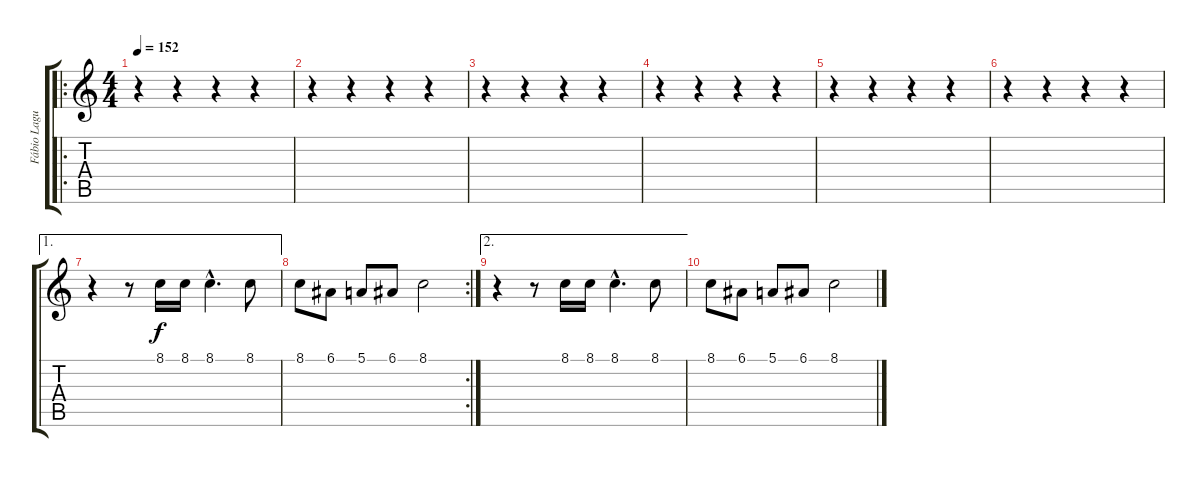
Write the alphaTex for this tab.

\track ("Fábio Laguna" "Fábio Lagu") {instrument flute}
\staff {score tabs}
\tuning (E4 B3 G3 D3 A2 E2) {hide}
\ro
\ts (4 4)
\tempo 152
\clef g2
\ks c
r.4{dy f instrument flute} r.4 r.4 r.4 |
r.4 r.4 r.4 r.4 |
r.4 r.4 r.4 r.4 |
r.4 r.4 r.4 r.4 |
r.4 r.4 r.4 r.4 |
r.4 r.4 r.4 r.4 |
\ae 1
r.4 r.8 8.1.16 8.1.16 8.1{hac}.4{d} 8.1.8 |
\rc 2
8.1.8 6.1.8 5.1.8 6.1.8 8.1.2 |
\ae 2
r.4 r.8 8.1.16 8.1.16 8.1{hac}.4{d} 8.1.8 |
8.1.8 6.1.8 5.1.8 6.1.8 8.1.2
